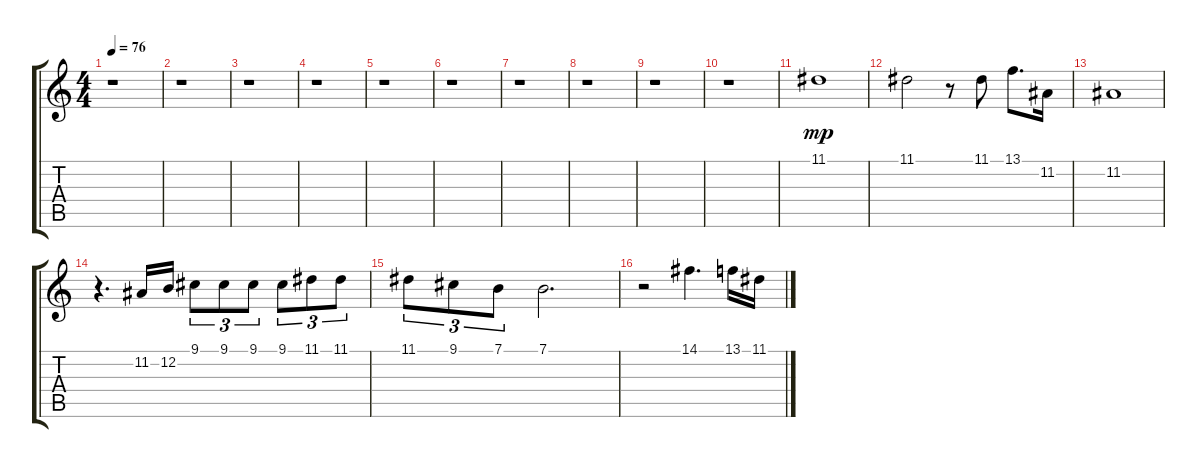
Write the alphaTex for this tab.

\track "" {instrument panflute}
\staff {score tabs}
\tuning (E4 B3 G3 D3 A2 E2) {hide}
\ts (4 4)
\tempo 76
\clef g2
\ks c
r.1{dy mp} |
r.1 |
r.1 |
r.1 |
r.1 |
r.1 |
r.1 |
r.1 |
r.1 |
r.1 |
11.1.1 |
11.1.2 r.8 11.1.8 13.1.8{d} 11.2.16 |
11.2.1 |
r.4{d} 11.2.16 12.2.16 9.1.8{tu (3 2)} 9.1.8{tu (3 2)} 9.1.8{tu (3 2)} 9.1.8{tu (3 2)} 11.1.8{tu (3 2)} 11.1.8{tu (3 2)} |
11.1.8{tu (3 2)} 9.1.8{tu (3 2)} 7.1.8{tu (3 2)} 7.1.2{d} |
r.2 14.1.4{d} 13.1.16 11.1.16
